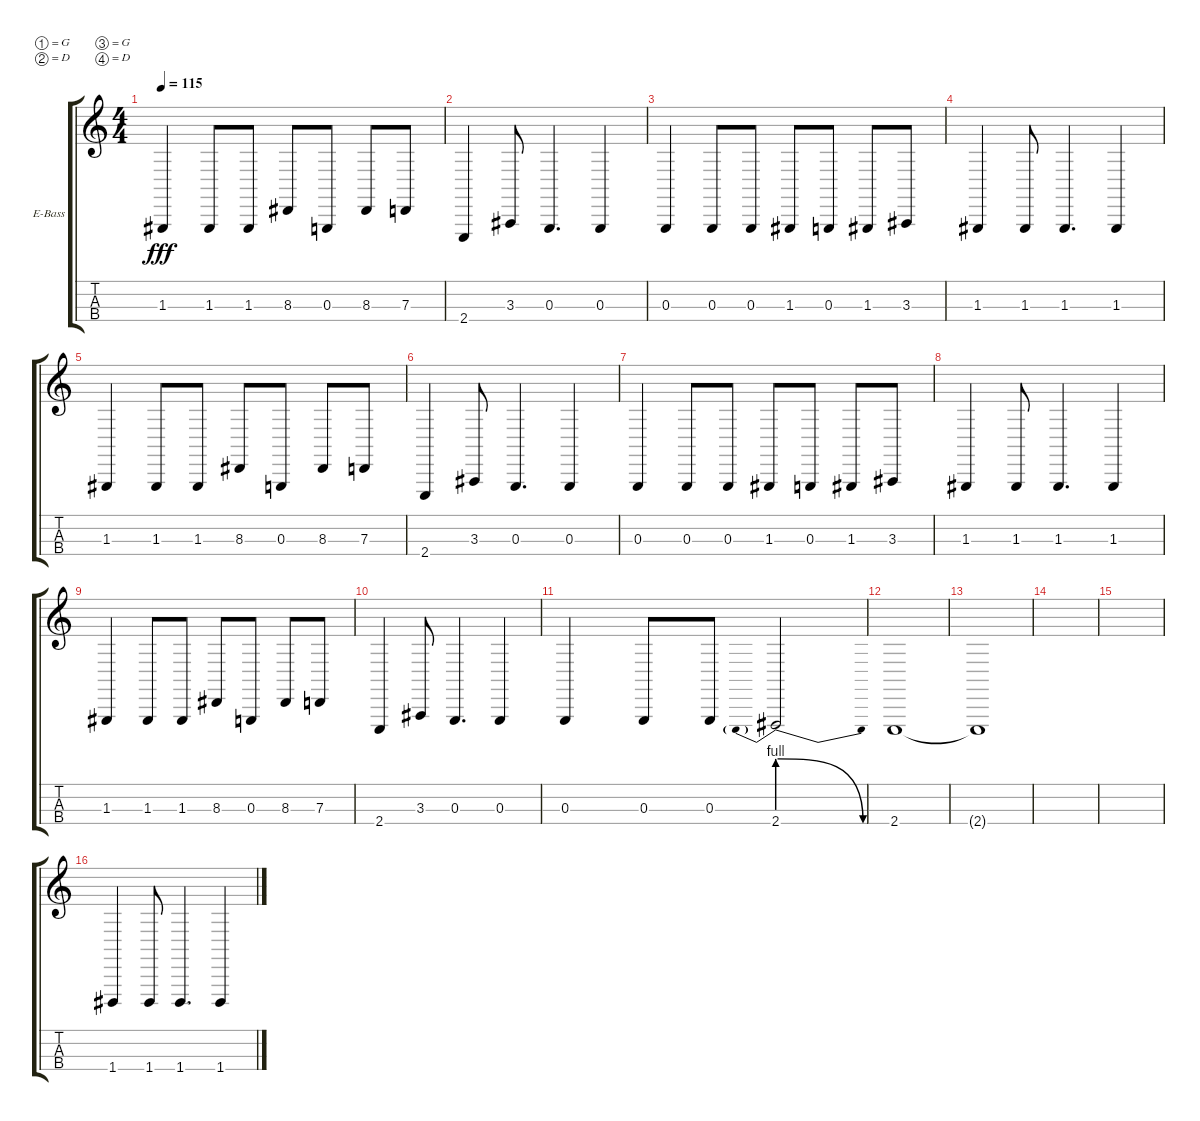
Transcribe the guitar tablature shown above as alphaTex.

\bracketExtendMode groupsimilarinstruments
\firstSystemTrackNameOrientation horizontal
\otherSystemsTrackNameOrientation horizontal
\track ("James" "E-Bass") {instrument electricbassfinger}
\staff {score tabs}
\tuning (G1 D1 G0 D0)
\ts (4 4)
\tempo 115
\clef g2
\ks c
1.3.4{dy fff} 1.3.8 1.3.8 8.3.8 0.3.8 8.3.8 7.3.8 |
2.4.4 3.3.8 0.3.4{d} 0.3.4 |
0.3.4 0.3.8 0.3.8 1.3.8 0.3.8 1.3.8 3.3.8 |
1.3.4 1.3.8 1.3.4{d} 1.3.4 |
1.3.4 1.3.8 1.3.8 8.3.8 0.3.8 8.3.8 7.3.8 |
2.4.4 3.3.8 0.3.4{d} 0.3.4 |
0.3.4 0.3.8 0.3.8 1.3.8 0.3.8 1.3.8 3.3.8 |
1.3.4 1.3.8 1.3.4{d} 1.3.4 |
1.3.4 1.3.8 1.3.8 8.3.8 0.3.8 8.3.8 7.3.8 |
2.4.4 3.3.8 0.3.4{d} 0.3.4 |
0.3.4 0.3.8 0.3.8 2.4{be (prebendrelease 0 4 59.4 0)}.2 |
2.4.1 |
2.4{t}.1 |
|
|
1.4.4 1.4.8 1.4.4{d} 1.4.4
